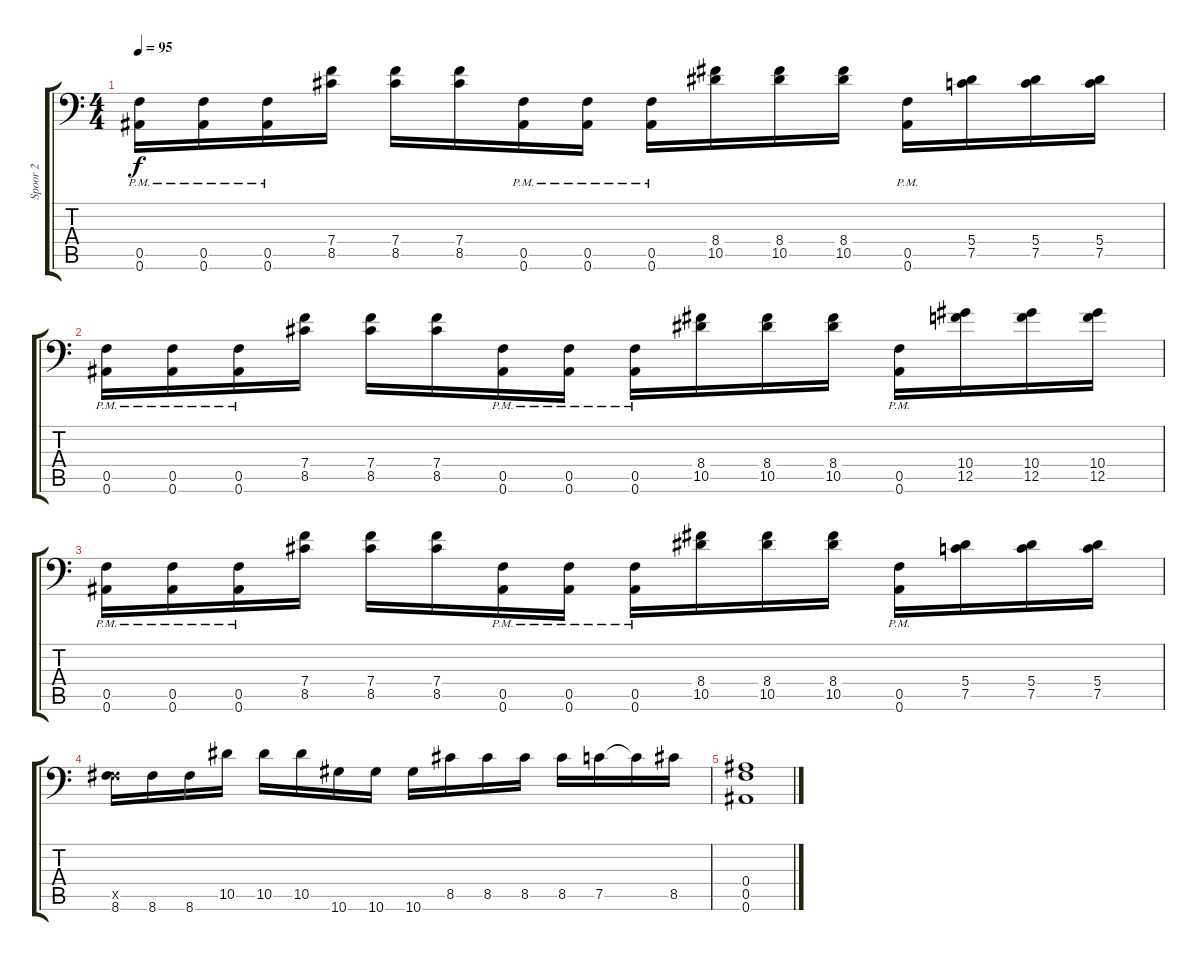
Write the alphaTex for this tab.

\track ("Spoor 2" "Spoor 2") {instrument distortionguitar}
\staff {score tabs}
\tuning (C4 G3 Eb3 Bb2 F2 Bb1) {hide}
\ts (4 4)
\tempo 95
\clef f4
\ks c
(0.5{pm} 0.6{pm}).16{dy f} (0.5{pm} 0.6{pm}).16 (0.5{pm} 0.6{pm}).16 (7.4 8.5).16 (7.4 8.5).16 (7.4 8.5).16 (0.5{pm} 0.6{pm}).16 (0.5{pm} 0.6{pm}).16 (0.5{pm} 0.6{pm}).16 (8.4 10.5).16 (8.4 10.5).16 (8.4 10.5).16 (0.5{pm} 0.6{pm}).16 (5.4 7.5).16 (5.4 7.5).16 (5.4 7.5).16 |
(0.5{pm} 0.6{pm}).16 (0.5{pm} 0.6{pm}).16 (0.5{pm} 0.6{pm}).16 (7.4 8.5).16 (7.4 8.5).16 (7.4 8.5).16 (0.5{pm} 0.6{pm}).16 (0.5{pm} 0.6{pm}).16 (0.5{pm} 0.6{pm}).16 (8.4 10.5).16 (8.4 10.5).16 (8.4 10.5).16 (0.5{pm} 0.6{pm}).16 (10.4 12.5).16 (10.4 12.5).16 (10.4 12.5).16 |
(0.5{pm} 0.6{pm}).16 (0.5{pm} 0.6{pm}).16 (0.5{pm} 0.6{pm}).16 (7.4 8.5).16 (7.4 8.5).16 (7.4 8.5).16 (0.5{pm} 0.6{pm}).16 (0.5{pm} 0.6{pm}).16 (0.5{pm} 0.6{pm}).16 (8.4 10.5).16 (8.4 10.5).16 (8.4 10.5).16 (0.5{pm} 0.6{pm}).16 (5.4 7.5).16 (5.4 7.5).16 (5.4 7.5).16 |
(0.5{x} 8.6).16 8.6.16 8.6.16 10.5.16 10.5.16 10.5.16 10.6.16 10.6.16 10.6.16 8.5.16 8.5.16 8.5.16 8.5.16 7.5.16 7.5{t}.16 8.5.16 |
(0.4 0.5 0.6).1
